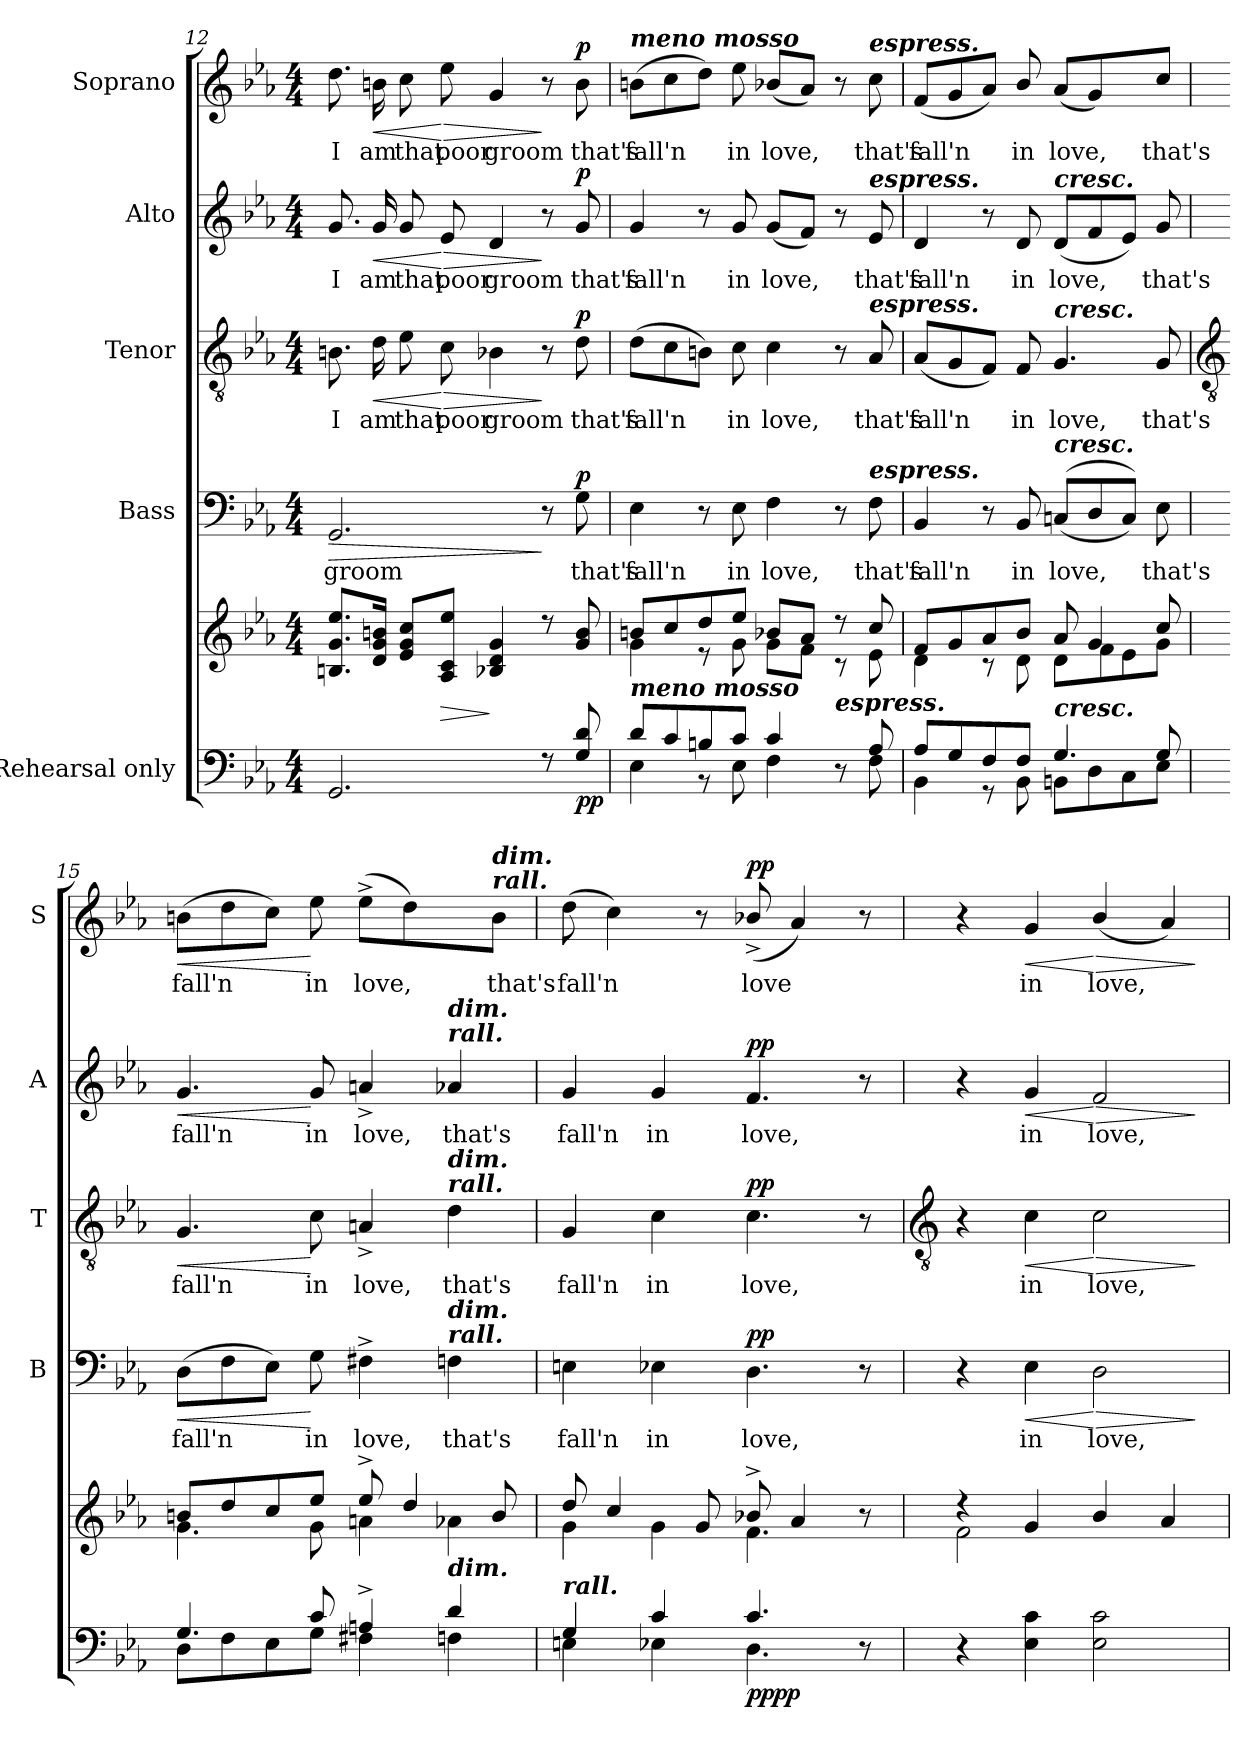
**kern	**kern	**dynam	**kern	**text	**dynam	**kern	**text	**dynam	**kern	**text	**dynam	**kern	**text	**dynam
*part5	*part5	*part5	*part4	*part4	*part4	*part3	*part3	*part3	*part2	*part2	*part2	*part1	*part1	*part1
*staff6	*staff5	*staff5/6	*staff4	*staff4	*staff4	*staff3	*staff3	*staff3	*staff2	*staff2	*staff2	*staff1	*staff1	*staff1
*I"Rehearsal only	*	*	*I"Bass	*	*	*I"Tenor	*	*	*I"Alto	*	*	*I"Soprano	*	*
*	*	*	*I'B	*	*	*I'T	*	*	*I'A	*	*	*I'S	*	*
!!LO:LB:g=z
*clefF4	*clefG2	*	*clefF4	*	*	*clefGv2	*	*	*clefG2	*	*	*clefG2	*	*
*k[b-e-a-]	*k[b-e-a-]	*	*k[b-e-a-]	*	*	*k[b-e-a-]	*	*	*k[b-e-a-]	*	*	*k[b-e-a-]	*	*
*E-:	*E-:	*	*E-:	*	*	*E-:	*	*	*E-:	*	*	*E-:	*	*
*M4/4	*M4/4	*	*M4/4	*	*	*M4/4	*	*	*M4/4	*	*	*M4/4	*	*
=12	=12	=12	=12	=12	=12	=12	=12	=12	=12	=12	=12	=12	=12	=12
*^	*^	*	*	*	*	*	*	*	*	*	*	*	*	*
!	!	!	!	!	!	!LO:LY:b	!LO:HP:b	!	!LO:LY:b	!	!	!LO:LY:b	!	!	!LO:LY:b	!
2.GG	1ryy	8.Bn 8.g 8.ee-L	1ryy	.	2.GG	groom	>	8.Bn	I	.	8.g	I	.	8.dd	I	.
!	!	!	!	!	!	!	!	!	!LO:LY:b	!LO:HP:b	!	!LO:LY:b	!LO:HP:b	!	!LO:LY:b	!LO:HP:b
.	.	16d 16g 16bnJ	.	.	.	.	.	16d	am	<	16g	am	<	16bn	am	<
!	!	!	!	!	!	!	!	!	!LO:LY:b	!	!	!LO:LY:b	!	!	!LO:LY:b	!
.	.	8e- 8g 8ccL	.	.	.	.	.	8e-	that	.	8g	that	.	8cc	that	.
!	!	!	!	!LO:HP:b	!	!	!	!	!LO:LY:b	!LO:HP:n=1:b	!	!LO:LY:b	!LO:HP:n=1:b	!	!LO:LY:b	!LO:HP:n=1:b
.	.	8A- 8c 8ee-J	.	>	.	.	.	8c	poor	[ >	8e-	poor	[ >	8ee-	poor	[ >
!	!	!	!	!	!	!	!	!	!LO:LY:b	!	!	!LO:LY:b	!	!	!LO:LY:b	!
.	.	4B-X 4d 4g	.	]	.	.	.	4B-X	groom	.	4d	groom	.	4g	groom	.
8r	.	8r	.	.	8r	.	]	8r	.	]	8r	.	]	8r	.	]
!	!	!	!	!LO:DY:b=2	!	!LO:LY:b	!	!	!LO:LY:b	!	!	!LO:LY:b	!	!	!LO:LY:b	!
!	!	!	!	!LO:DY:n=1:b	!	!	!LO:DY:b	!	!	!LO:DY:b	!	!	!LO:DY:b	!	!	!LO:DY:b
8G 8d	.	8g 8b	.	p p	8G	that's	p	8d	that's	p	8g	that's	p	8b	that's	p
=13	=13	=13	=13	=13	=13	=13	=13	=13	=13	=13	=13	=13	=13	=13	=13	=13
!	!	!	!	!	!	!	!	!	!	!	!	!	!	!LO:TX:a:Bi:t=meno mosso	!	!
!LO:TX:a:Bi:t=meno mosso	!	!	!	!	!	!	!	!	!	!	!	!	!	!	!	!
!	!	!	!	!	!	!LO:LY:b	!	!	!LO:LY:b	!	!	!LO:LY:b	!	!	!LO:LY:b	!
8d/L	4E-\	8bn/L	4g\	.	4E-	fall'n	.	(>8dL	fall'n	.	4g	fall'n	.	(>8bnL	fall'n	.
8c/	.	8cc/	.	.	.	.	.	8c	.	.	.	.	.	8cc	.	.
8Bn/	8r	8dd/	8r	.	8r	.	.	8BnJ)	.	.	8r	.	.	8ddJ)	.	.
!	!	!	!	!	!	!LO:LY:b	!	!	!LO:LY:b	!	!	!LO:LY:b	!	!	!LO:LY:b	!
8c/J	8E-\	8ee-/J	8g\	.	8E-	in	.	8c	in	.	8g	in	.	8ee-	in	.
!	!	!	!	!	!	!LO:LY:b	!	!	!LO:LY:b	!	!	!LO:LY:b	!	!	!LO:LY:b	!
4c	4F\	8b-XL	8g\L	.	4F	love,	.	4c	love,	.	(<8gL	love,	.	(<8b-XL	love,	.
.	.	8a-J	8f\J	.	.	.	.	.	.	.	8fJ)	.	.	8a-J)	.	.
!LO:TX:a:Bi:t=espress.	!	!	!	!	!	!	!	!	!	!	!	!	!	!	!	!
8r	8ryy	8r	8r	.	8r	.	.	8r	.	.	8r	.	.	8r	.	.
!	!	!	!	!	!	!	!	!	!	!	!	!	!	!LO:TX:a:Bi:t=espress.	!	!
!	!	!	!	!	!	!	!	!	!	!	!LO:TX:a:Bi:t=espress.	!	!	!	!	!
!	!	!	!	!	!	!	!	!LO:TX:a:Bi:t=espress.	!	!	!	!	!	!	!	!
!	!	!	!	!	!LO:TX:a:Bi:t=espress.	!	!	!	!	!	!	!	!	!	!	!
!	!	!	!	!	!	!LO:LY:b	!	!	!LO:LY:b	!	!	!LO:LY:b	!	!	!LO:LY:b	!
8A-/	8F\	8cc/	8e-\	.	8F	that's	.	8A-	that's	.	8e-	that's	.	8cc	that's	.
=14	=14	=14	=14	=14	=14	=14	=14	=14	=14	=14	=14	=14	=14	=14	=14	=14
!	!	!	!	!	!	!LO:LY:b	!	!	!LO:LY:b	!	!	!LO:LY:b	!	!	!LO:LY:b	!
8A-/L	4BB-\	8fL	4d\	.	4BB-	fall'n	.	(<8A-L	fall'n	.	4d	fall'n	.	(<8fL	fall'n	.
8G/	.	8g	.	.	.	.	.	8G	.	.	.	.	.	8g	.	.
8F/	8r	8a-	8r	.	8r	.	.	8FJ)	.	.	8r	.	.	8a-J)	.	.
!	!	!	!	!	!	!LO:LY:b	!	!	!LO:LY:b	!	!	!LO:LY:b	!	!	!LO:LY:b	!
8F/J	8BB-\	8b-J	8d\	.	8BB-	in	.	8F	in	.	8d	in	.	8b-/	in	.
!	!	!	!	!	!	!	!	!	!	!	!LO:TX:a:Bi:t=cresc.	!	!	!	!	!
!	!	!	!	!	!	!	!	!LO:TX:a:Bi:t=cresc.	!	!	!	!	!	!	!	!
!	!	!	!	!	!LO:TX:a:Bi:t=cresc.	!	!	!	!	!	!	!	!	!	!	!
!LO:TX:a:Bi:t=cresc.	!	!	!	!	!	!	!	!	!	!	!	!	!	!	!	!
!	!	!	!	!	!	!LO:LY:b	!	!	!LO:LY:b	!	!	!LO:LY:b	!	!	!LO:LY:b	!
4.G/	8BBn\L	8a-	8d\L	.	(<(<8CnL	love,	.	4.G	love,	.	(<8dL	love,	.	(<8a-L	love,	.
.	8D\	4g	8f\	.	8D	.	.	.	.	.	8f	.	.	4g)	.	.
.	8C\	.	8e-\	.	8CJ))	.	.	.	.	.	8e-J)	.	.	.	.	.
!	!	!	!	!	!	!LO:LY:b	!	!	!LO:LY:b	!	!	!LO:LY:b	!	!	!LO:LY:b	!
8G/	8E-\J	8cc/	8g\J	.	8E-	that's	.	8G	that's	.	8g	that's	.	8ccJ	that's	.
!!LO:LB:g=z
=15	=15	=15	=15	=15	=15	=15	=15	=15	=15	=15	=15	=15	=15	=15	=15	=15
*	*	*	*	*	*	*	*	*clefGv2	*	*	*	*	*	*	*	*
!	!	!	!	!	!	!LO:LY:b	!LO:HP:b	!	!LO:LY:b	!LO:HP:b	!	!LO:LY:b	!LO:HP:b	!	!LO:LY:b	!LO:HP:b
4.G/	8D\L	8bn/L	4.g\	.	(>8DL	fall'n	<	4.G	fall'n	<	4.g	fall'n	<	(>8bnL	fall'n	<
.	8F\	8dd/	.	.	8F	.	.	.	.	.	.	.	.	8dd	.	.
.	8E-\	8cc/	.	.	8E-J)	.	.	.	.	.	.	.	.	8ccJ)	.	.
!	!	!	!	!	!	!LO:LY:b	!	!	!LO:LY:b	!	!	!LO:LY:b	!	!	!LO:LY:b	!
8c/	8G\J	8ee-/J	8g\	.	8G	in	[	8c	in	[	8g	in	[	8ee-	in	[
!	!	!	!	!	!	!LO:LY:b	!	!	!LO:LY:b	!	!	!LO:LY:b	!	!	!LO:LY:b	!
4An^/	4F#X\	8ee-^/	4an\	.	4F#X^	love,	.	4An^	love,	.	4an^	love,	.	(>8ee-^L	love,	.
.	.	4dd/	.	.	.	.	.	.	.	.	.	.	.	4dd)	.	.
!	!	!	!	!	!	!	!	!	!	!	!LO:TX:a:Bi:t=rall.	!	!	!	!	!
!	!	!	!	!	!	!	!	!	!	!	!LO:TX:a:Bi:t=dim.	!	!	!	!	!
!	!	!	!	!	!	!	!	!LO:TX:a:Bi:t=rall.	!	!	!	!	!	!	!	!
!	!	!	!	!	!	!	!	!LO:TX:a:Bi:t=dim.	!	!	!	!	!	!	!	!
!	!	!	!	!	!LO:TX:a:Bi:t=rall.	!	!	!	!	!	!	!	!	!	!	!
!	!	!	!	!	!LO:TX:a:Bi:t=dim.	!	!	!	!	!	!	!	!	!	!	!
!LO:TX:a:Bi:t=dim.	!	!	!	!	!	!	!	!	!	!	!	!	!	!	!	!
!	!	!	!	!	!	!LO:LY:b	!	!	!LO:LY:b	!	!	!LO:LY:b	!	!	!	!
4d/	4Fn\	.	4a-X\	.	4Fn	that's	.	4d	that's	.	4a-X	that's	.	.	.	.
!	!	!	!	!	!	!	!	!	!	!	!	!	!	!LO:TX:a:Bi:t=rall.	!	!
!	!	!	!	!	!	!	!	!	!	!	!	!	!	!LO:TX:a:Bi:t=dim.	!	!
!	!	!	!	!	!	!	!	!	!	!	!	!	!	!	!LO:LY:b	!
.	.	8b/	.	.	.	.	.	.	.	.	.	.	.	8bJ	that's	.
=16	=16	=16	=16	=16	=16	=16	=16	=16	=16	=16	=16	=16	=16	=16	=16	=16
!LO:TX:a:Bi:t=rall.	!	!	!	!	!	!	!	!	!	!	!	!	!	!	!	!
!	!	!	!	!	!	!LO:LY:b	!	!	!LO:LY:b	!	!	!LO:LY:b	!	!	!LO:LY:b	!
4G/	4En\	8dd/	4g\	.	4En	fall'n	.	4G	fall'n	.	4g	fall'n	.	(>8ddL	fall'n	.
.	.	4cc/	.	.	.	.	.	.	.	.	.	.	.	4cc)	.	.
!	!	!	!	!	!	!LO:LY:b	!	!	!LO:LY:b	!	!	!LO:LY:b	!	!	!	!
4c/	4E-X\	.	4g\	.	4E-X	in	.	4c	in	.	4g	in	.	.	.	.
.	.	8g/	.	.	.	.	.	.	.	.	.	.	.	8r	.	.
!	!	!	!	!LO:DY:b=2	!	!LO:LY:b	!	!	!LO:LY:b	!	!	!LO:LY:b	!	!	!LO:LY:b	!
!	!	!	!	!LO:DY:n=1:b	!	!	!LO:DY:b	!	!	!LO:DY:b	!	!	!LO:DY:b	!	!	!LO:DY:b
4.c/	4.D\	8b-X^/	4.f\	pp pp	4.D	love,	pp	4.c	love,	pp	4.f	love,	pp	(<8b-X^/	love	pp
.	.	4a-/	.	.	.	.	.	.	.	.	.	.	.	4a-)	.	.
8r	8ryy	8r	8ryy	.	8r	.	.	8r	.	.	8r	.	.	8r	.	.
*v	*v	*	*	*	*	*	*	*	*	*	*	*	*	*	*	*
!!LO:LB:g=z
=17	=17	=17	=17	=17	=17	=17	=17	=17	=17	=17	=17	=17	=17	=17	=17
*	*	*	*	*	*	*	*clefGv2	*	*	*	*	*	*	*	*
4r	4r	2f\	.	4r	.	.	4r	.	.	4r	.	.	4r	.	.
!	!	!	!	!	!LO:LY:b	!LO:HP:b	!	!LO:LY:b	!LO:HP:b	!	!LO:LY:b	!LO:HP:b	!	!LO:LY:b	!LO:HP:b
4E- 4c	4g/	.	.	4E-	in	<	4c	in	<	4g	in	<	4g	in	<
!	!	!	!	!	!LO:LY:b	!LO:HP:n=1:b	!	!LO:LY:b	!LO:HP:n=1:b	!	!LO:LY:b	!LO:HP:n=1:b	!	!LO:LY:b	!LO:HP:n=1:b
2E- 2c	4b-/	4ryy	.	2D	love,	[ >	2c	love,	[ >	2f	love,	[ >	(<4b-/	love,	[ >
.	4a-/	4ryy	.	.	.	.	.	.	.	.	.	.	4a-)	.	.
*	*v	*v	*	*	*	*	*	*	*	*	*	*	*	*	*
.	.	.	.	.	]	.	.	]	.	.	]	.	.	]
=	=	=	=	=	=	=	=	=	=	=	=	=	=	=
*-	*-	*-	*-	*-	*-	*-	*-	*-	*-	*-	*-	*-	*-	*-
